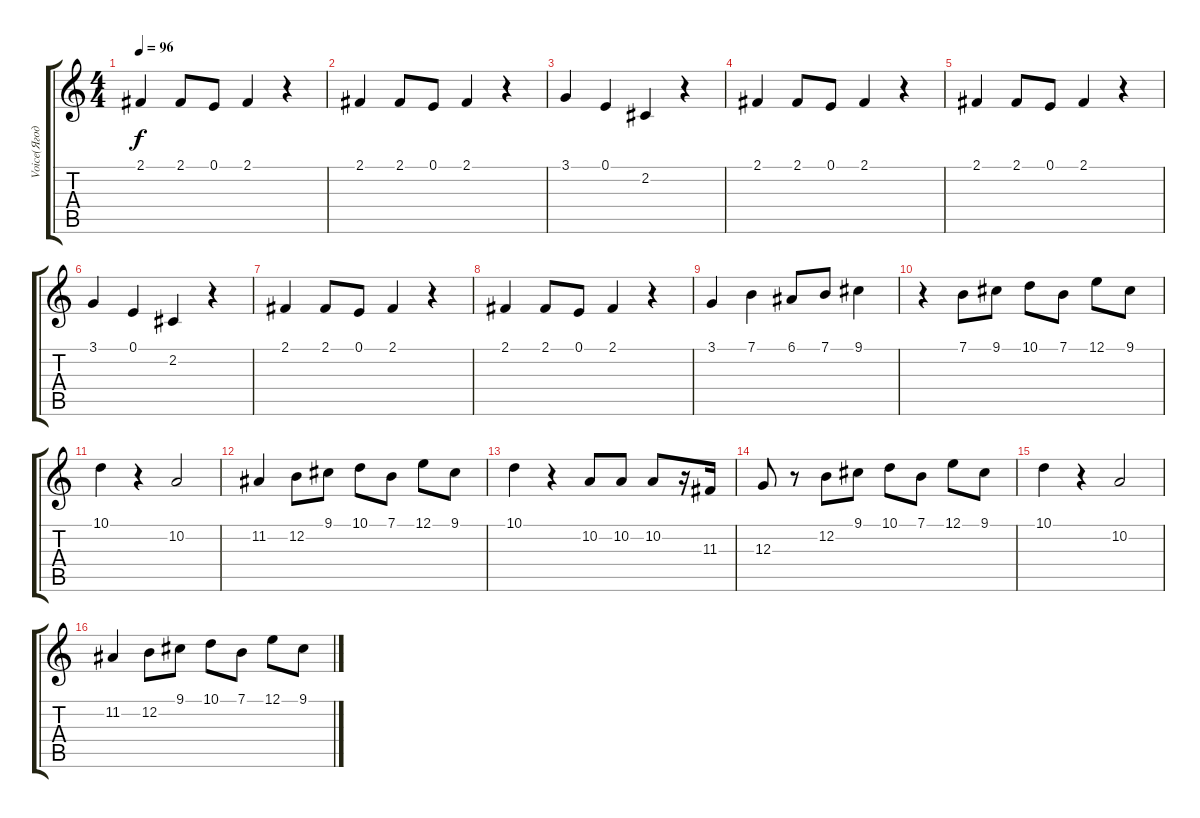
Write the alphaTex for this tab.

\track ("Voice(Ягода)" "Voice(Ягод") {instrument altosax}
\staff {score tabs}
\tuning (E4 B3 G3 D3 A2 E2) {hide}
\ts (4 4)
\tempo 96
\clef g2
\ks c
2.1.4{dy f} 2.1.8 0.1.8 2.1.4 r.4 |
2.1.4 2.1.8 0.1.8 2.1.4 r.4 |
3.1.4 0.1.4 2.2.4 r.4 |
2.1.4 2.1.8 0.1.8 2.1.4 r.4 |
2.1.4 2.1.8 0.1.8 2.1.4 r.4 |
3.1.4 0.1.4 2.2.4 r.4 |
2.1.4 2.1.8 0.1.8 2.1.4 r.4 |
2.1.4 2.1.8 0.1.8 2.1.4 r.4 |
3.1.4 7.1.4 6.1.8 7.1.8 9.1.4 |
r.4 7.1.8 9.1.8 10.1.8 7.1.8 12.1.8 9.1.8 |
10.1.4 r.4 10.2.2 |
11.2.4 12.2.8 9.1.8 10.1.8 7.1.8 12.1.8 9.1.8 |
10.1.4 r.4 10.2.8 10.2.8 10.2.8 r.16 11.3.16 |
12.3.8 r.8 12.2.8 9.1.8 10.1.8 7.1.8 12.1.8 9.1.8 |
10.1.4 r.4 10.2.2 |
11.2.4 12.2.8 9.1.8 10.1.8 7.1.8 12.1.8 9.1.8
